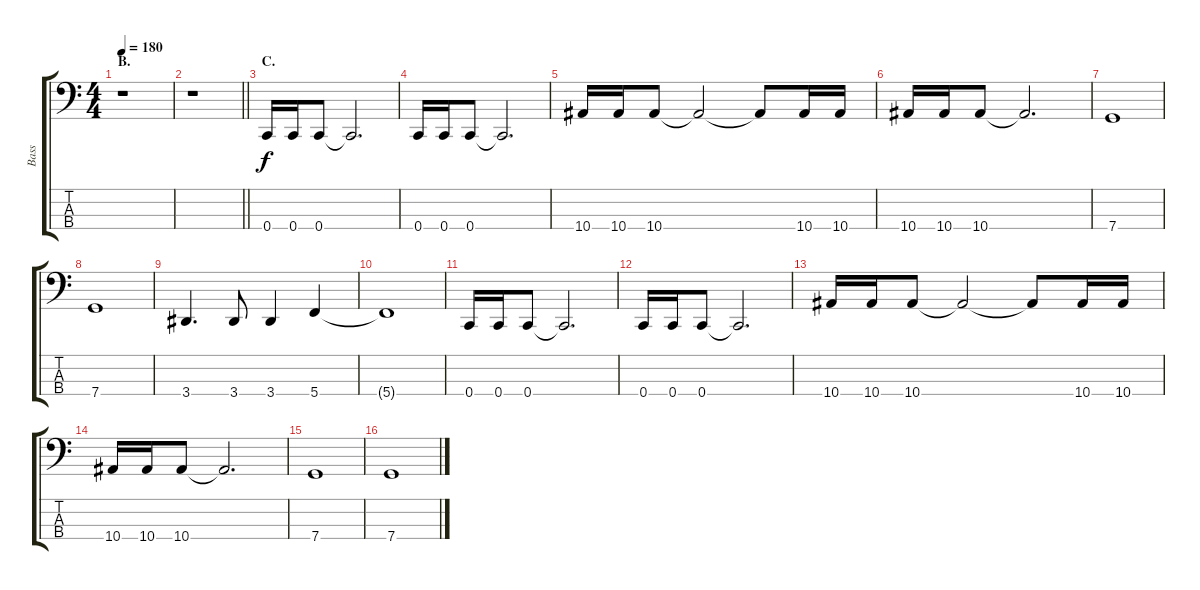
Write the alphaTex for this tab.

\track ("Bass" "Bass") {instrument electricbasspick}
\staff {score tabs}
\tuning (F2 C2 G1 C1) {hide}
\ts (4 4)
\section ("" "B.")
\tempo 180
\clef f4
\ks c
r.1{dy f} |
\barLineRight lightlight
r.1 |
\section ("" "C.")
0.4.16 0.4.16 0.4.8 0.4{t}.2{d} |
0.4.16 0.4.16 0.4.8 0.4{t}.2{d} |
10.4.16 10.4.16 10.4.8 10.4{t}.2 10.4{t}.8 10.4.16 10.4.16 |
10.4.16 10.4.16 10.4.8 10.4{t}.2{d} |
7.4.1 |
7.4.1 |
3.4.4{d} 3.4.8 3.4.4 5.4.4 |
5.4{t}.1 |
0.4.16 0.4.16 0.4.8 0.4{t}.2{d} |
0.4.16 0.4.16 0.4.8 0.4{t}.2{d} |
10.4.16 10.4.16 10.4.8 10.4{t}.2 10.4{t}.8 10.4.16 10.4.16 |
10.4.16 10.4.16 10.4.8 10.4{t}.2{d} |
7.4.1 |
7.4.1
